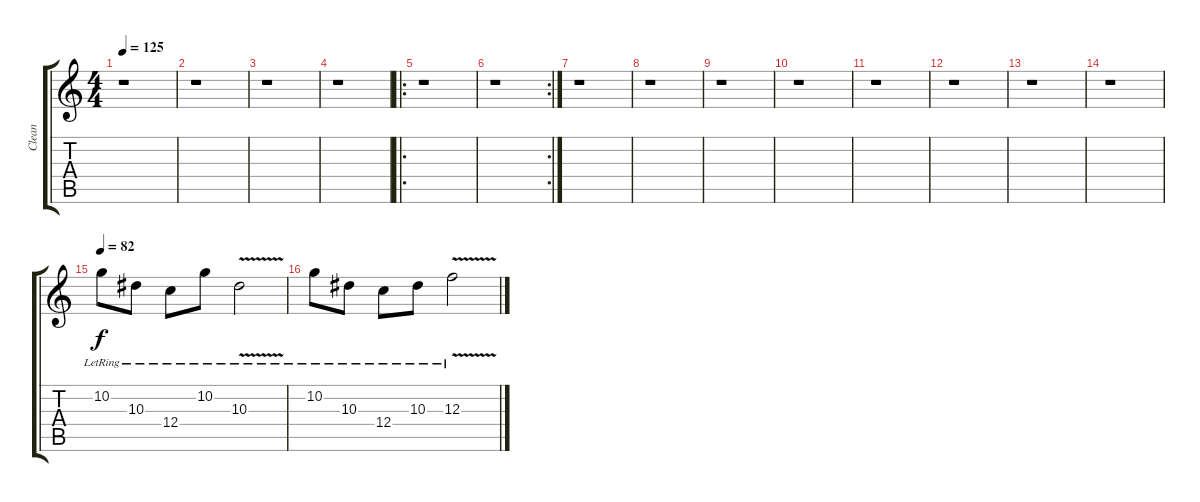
\track ("Clean" "Clean") {instrument electricguitarjazz}
\staff {score tabs}
\tuning (D4 A3 F3 C3 G2 C2) {hide}
\ts (4 4)
\tempo 125
\clef g2
\ks c
r.1{dy f} |
r.1 |
r.1 |
r.1 |
\ro
r.1 |
\rc 2
r.1 |
r.1 |
r.1 |
r.1 |
r.1 |
r.1 |
r.1 |
r.1 |
r.1 |
\tempo 82
10.2{lr}.8 10.3{lr}.8 12.4{lr}.8 10.2{lr}.8 10.3{v lr}.2 |
10.2{lr}.8 10.3{lr}.8 12.4{lr}.8 10.3{lr}.8 12.3{v lr}.2
